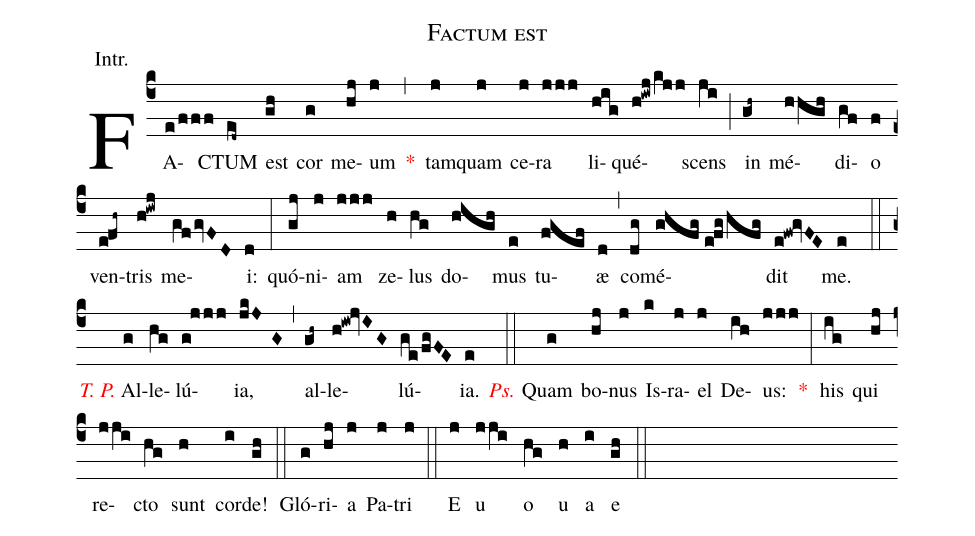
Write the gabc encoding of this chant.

name:Factum est;
annotation:Intr.;
mode:III.;
office-part:Introit;
%%
(c4) FA(e/fff)CTUM(ed~) est(gh) cor(g) me(hj)um(j) <v>\red{*}</v>(,) tam(j)quam(j) ce(j)ra(jjj) li(hig)qué(h!iwj/kjj)scens(ji) (;) in(gh~) mé(hhgh)di(gf)o(f) ven(e!fh~)tris(h!iwj) me(gf/gvFD)i:(d) (:) quó(gj)ni(j)am(jjj) ze(h)lus(hg) do(high)mus(e) tu(fgef)æ(d) (,) co(dg)mé(ghfg//e!fg/hfg)dit(e!fw!gvFE) me.(e) (::) <v>\redit{T. P.}</v> Al(g)le(hg)lú(g!jjj)ia,(jkJG) (,) al(gh~)le(h!iw!jvIG)lú(ge/fgFE)ia.(e) (::) <v>\redit{Ps.}</v> Quam(g) bo(hj)nus(j) Is(k)ra(j)el(j) De(ih)us:(jjj) <v>\red{*}</v>(:) his(ig) qui(hj) re(jji)cto(hg) sunt(h) cor(i)de!(gh) (::) Gló(g)ri(hj)a(j) Pa(j)tri(j) (::) E(j) u(jji) o(hg) u(h) a(i) e(gh) (::)
